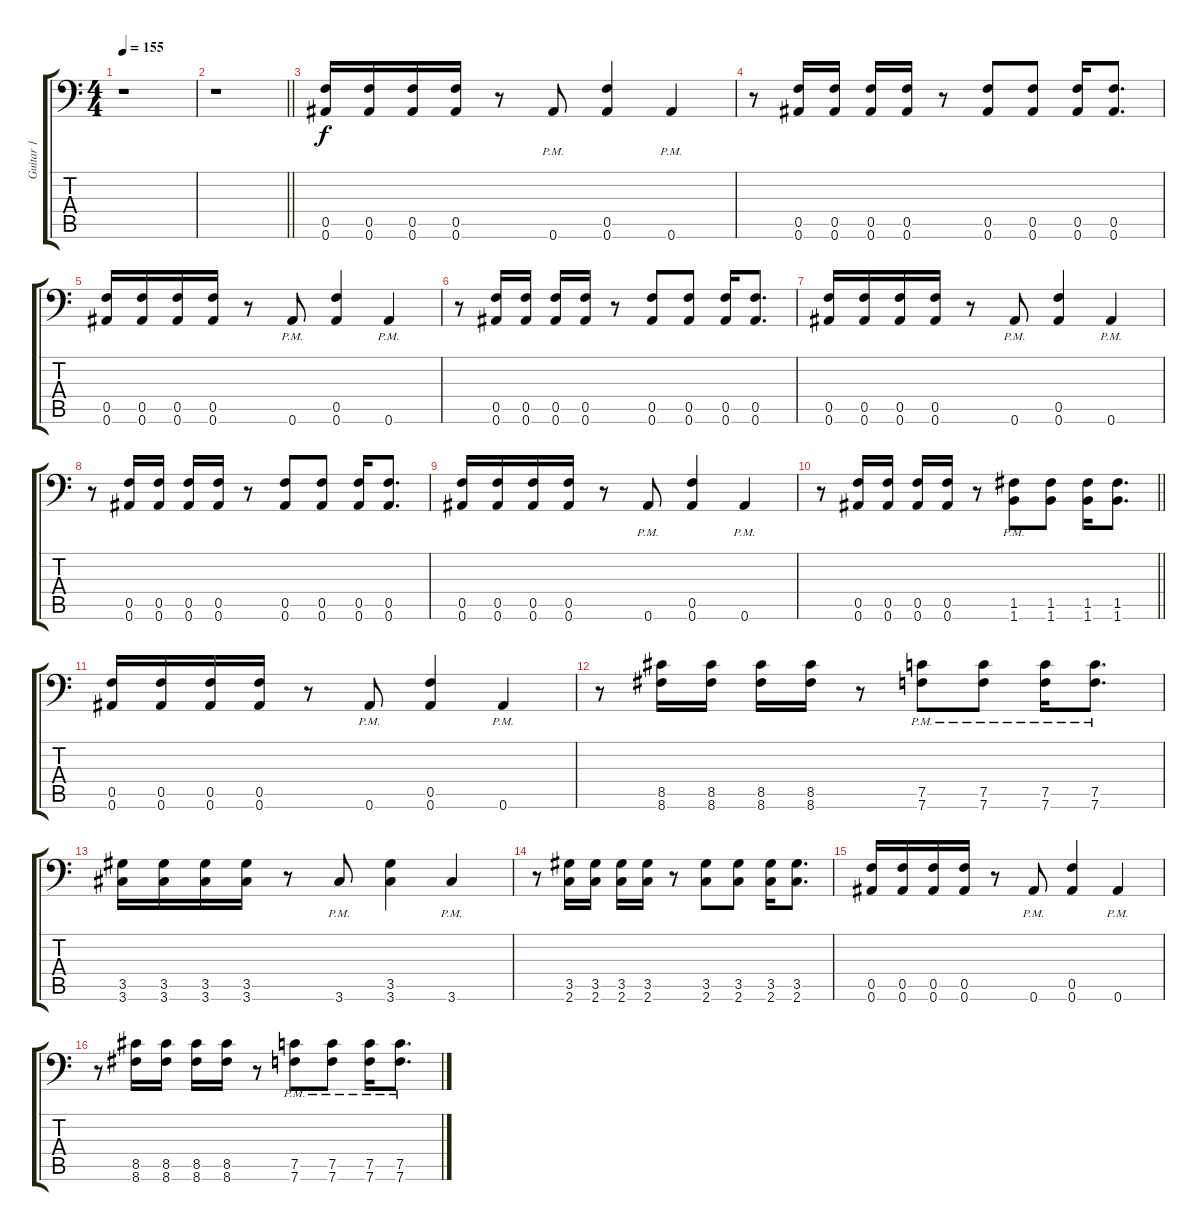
\track ("Guitar 1" "Guitar 1") {instrument distortionguitar}
\staff {score tabs}
\tuning (C4 G3 Eb3 Bb2 F2 Bb1) {hide}
\ts (4 4)
\tempo 155
\clef f4
\ks c
r.1{dy mp} |
\barLineRight lightlight
r.1 |
\section ("" "")
(0.5 0.6).16{dy f volume 13} (0.5 0.6).16 (0.5 0.6).16 (0.5 0.6).16 r.8 0.6{pm}.8 (0.5 0.6).4 0.6{pm}.4 |
r.8 (0.5 0.6).16 (0.5 0.6).16 (0.5 0.6).16 (0.5 0.6).16 r.8 (0.5 0.6).8 (0.5 0.6).8 (0.5 0.6).16 (0.5 0.6).8{d} |
(0.5 0.6).16 (0.5 0.6).16 (0.5 0.6).16 (0.5 0.6).16 r.8 0.6{pm}.8 (0.5 0.6).4 0.6{pm}.4 |
r.8 (0.5 0.6).16 (0.5 0.6).16 (0.5 0.6).16 (0.5 0.6).16 r.8 (0.5 0.6).8 (0.5 0.6).8 (0.5 0.6).16 (0.5 0.6).8{d} |
(0.5 0.6).16 (0.5 0.6).16 (0.5 0.6).16 (0.5 0.6).16 r.8 0.6{pm}.8 (0.5 0.6).4 0.6{pm}.4 |
r.8 (0.5 0.6).16 (0.5 0.6).16 (0.5 0.6).16 (0.5 0.6).16 r.8 (0.5 0.6).8 (0.5 0.6).8 (0.5 0.6).16 (0.5 0.6).8{d} |
(0.5 0.6).16 (0.5 0.6).16 (0.5 0.6).16 (0.5 0.6).16 r.8 0.6{pm}.8 (0.5 0.6).4 0.6{pm}.4 |
\barLineRight lightlight
r.8 (0.5 0.6).16 (0.5 0.6).16 (0.5 0.6).16 (0.5 0.6).16 r.8 (1.5{pm} 1.6{pm}).8 (1.5 1.6).8 (1.5 1.6).16 (1.5 1.6).8{d} |
\section ("" "")
(0.5 0.6).16 (0.5 0.6).16 (0.5 0.6).16 (0.5 0.6).16 r.8 0.6{pm}.8 (0.5 0.6).4 0.6{pm}.4 |
r.8 (8.5 8.6).16 (8.5 8.6).16 (8.5 8.6).16 (8.5 8.6).16 r.8 (7.5{pm} 7.6{pm}).8 (7.5{pm} 7.6{pm}).8 (7.5{pm} 7.6{pm}).16 (7.5{pm} 7.6{pm}).8{d} |
(3.5 3.6).16 (3.5 3.6).16 (3.5 3.6).16 (3.5 3.6).16 r.8 3.6{pm}.8 (3.5 3.6).4 3.6{pm}.4 |
r.8 (3.5 2.6).16 (3.5 2.6).16 (3.5 2.6).16 (3.5 2.6).16 r.8 (3.5 2.6).8 (3.5 2.6).8 (3.5 2.6).16 (3.5 2.6).8{d} |
(0.5 0.6).16 (0.5 0.6).16 (0.5 0.6).16 (0.5 0.6).16 r.8 0.6{pm}.8 (0.5 0.6).4 0.6{pm}.4 |
r.8 (8.5 8.6).16 (8.5 8.6).16 (8.5 8.6).16 (8.5 8.6).16 r.8 (7.5{pm} 7.6{pm}).8 (7.5{pm} 7.6{pm}).8 (7.5{pm} 7.6{pm}).16 (7.5{pm} 7.6{pm}).8{d}
